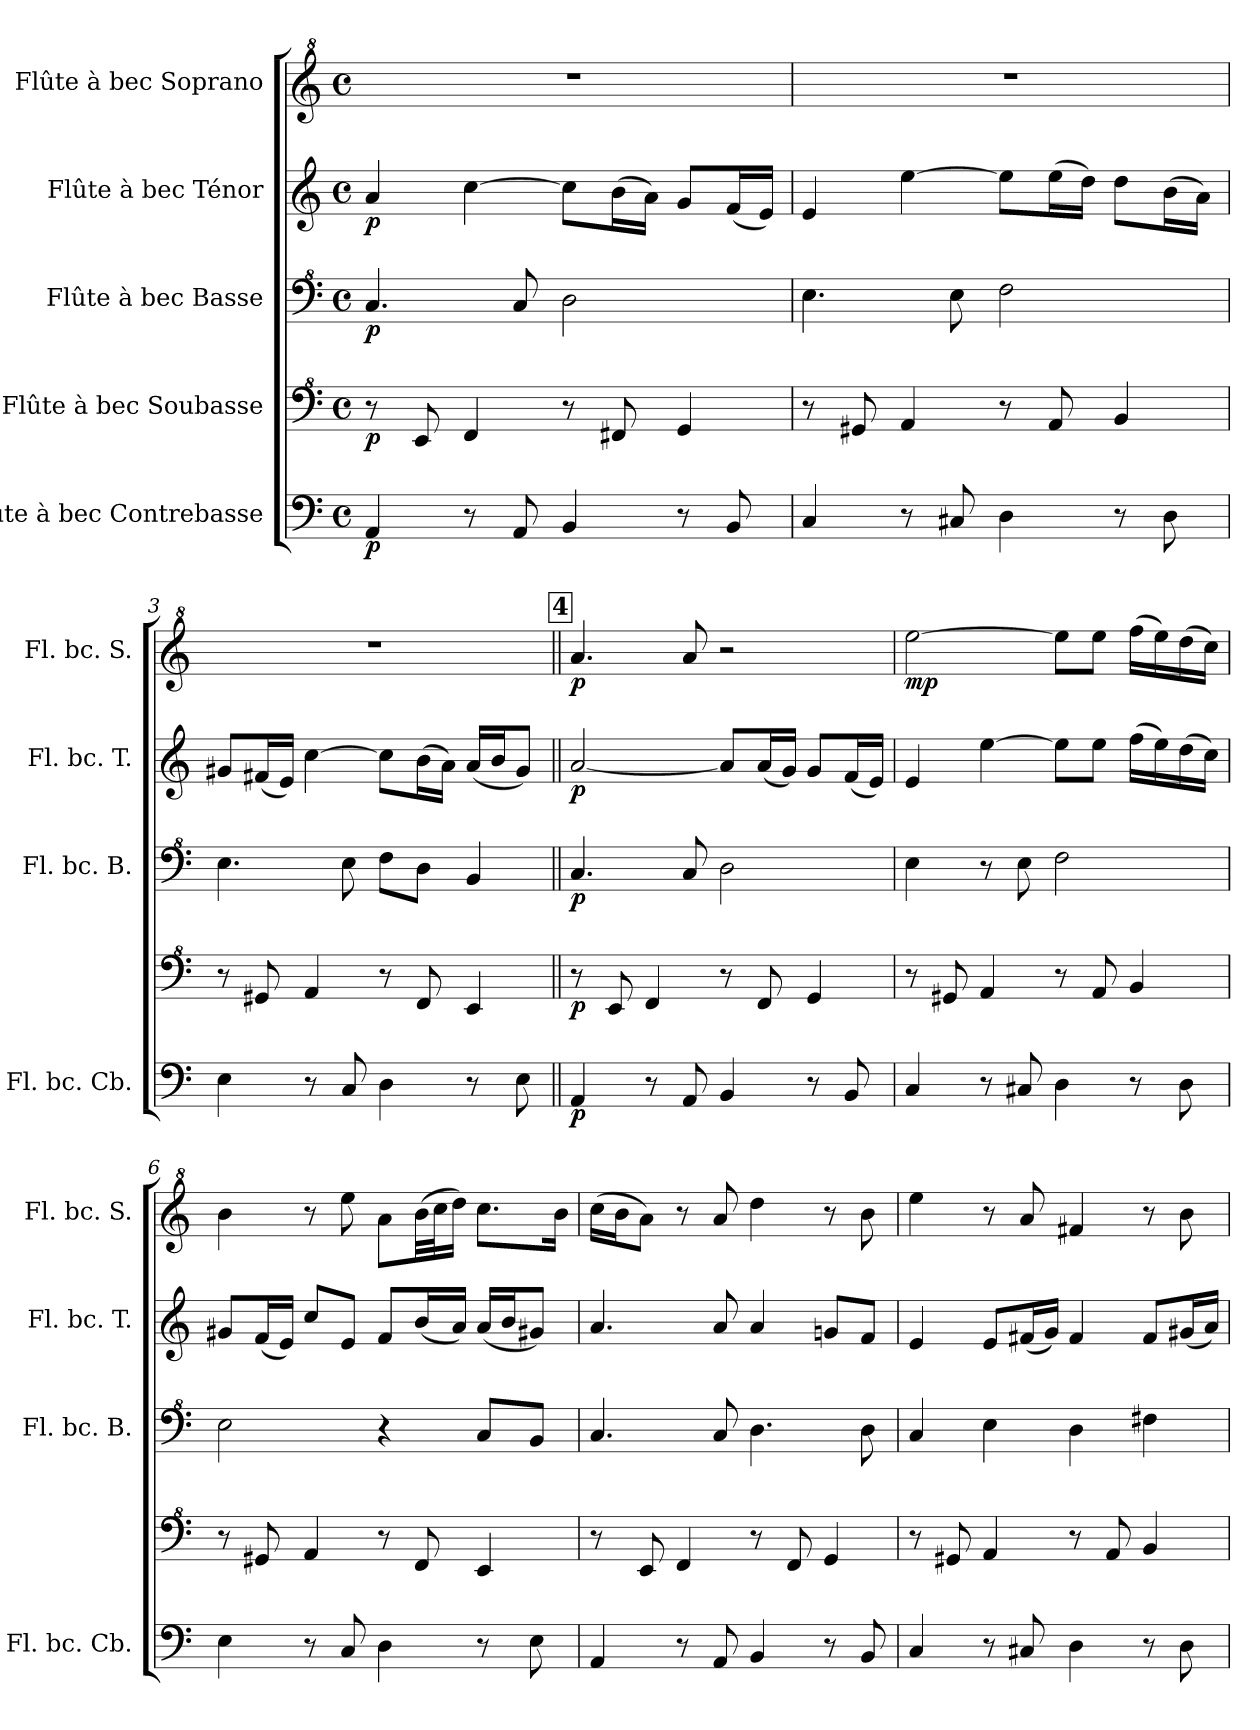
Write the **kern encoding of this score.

**kern	**dynam	**kern	**dynam	**kern	**dynam	**kern	**dynam	**kern	**dynam
*part5	*part5	*part4	*part4	*part3	*part3	*part2	*part2	*part1	*part1
*staff5	*staff5	*staff4	*staff4	*staff3	*staff3	*staff2	*staff2	*staff1	*staff1
*I"Flûte à bec Contrebasse	*	*I"Flûte à bec Soubasse	*	*I"Flûte à bec Basse	*	*I"Flûte à bec Ténor	*	*I"Flûte à bec Soprano	*
*I'Fl. bc. Cb.	*	*	*	*I'Fl. bc. B.	*	*I'Fl. bc. T.	*	*I'Fl. bc. S.	*
*clefF4	*	*clefF^4	*	*clefF^4	*	*clefG2	*	*clefG^2	*
*k[]	*	*k[]	*	*k[]	*	*k[]	*	*k[]	*
*M4/4	*	*M4/4	*	*M4/4	*	*M4/4	*	*M4/4	*
*met(c)	*	*met(c)	*	*met(c)	*	*met(c)	*	*met(c)	*
*MM50	*	*MM50	*	*MM50	*	*MM50	*	*MM50	*
=1	=1	=1	=1	=1	=1	=1	=1	=1	=1
!	!LO:DY:b	!	!LO:DY:b	!	!LO:DY:b	!	!LO:DY:b	!	!
4AA/	p	8r	p	4.c/	p	4a/	p	1r	.
.	.	8E/	.	.	.	.	.	.	.
8r	.	4F/	.	.	.	[4cc\	.	.	.
8AA/	.	.	.	8c/	.	.	.	.	.
4BB/	.	8r	.	2d\	.	8cc\L]	.	.	.
.	.	8F#X/	.	.	.	(>16b\L	.	.	.
.	.	.	.	.	.	16a\JJ)	.	.	.
8r	.	4G/	.	.	.	8g/L	.	.	.
8BB/	.	.	.	.	.	(<16f/L	.	.	.
.	.	.	.	.	.	16e/JJ)	.	.	.
=2	=2	=2	=2	=2	=2	=2	=2	=2	=2
4C/	.	8r	.	4.e\	.	4e/	.	1r	.
.	.	8G#X/	.	.	.	.	.	.	.
8r	.	4A/	.	.	.	[4ee\	.	.	.
8C#X/	.	.	.	8e\	.	.	.	.	.
4D\	.	8r	.	2f\	.	8ee\L]	.	.	.
.	.	8A/	.	.	.	(>16ee\L	.	.	.
.	.	.	.	.	.	16dd\JJ)	.	.	.
8r	.	4B/	.	.	.	8dd\L	.	.	.
8D\	.	.	.	.	.	(>16b\L	.	.	.
.	.	.	.	.	.	16a\JJ)	.	.	.
=3	=3	=3	=3	=3	=3	=3	=3	=3	=3
4E\	.	8r	.	4.e\	.	8g#X/L	.	1r	.
.	.	8G#X/	.	.	.	(<16f#X/L	.	.	.
.	.	.	.	.	.	16e/JJ)	.	.	.
8r	.	4A/	.	.	.	[4cc\	.	.	.
8C/	.	.	.	8e\	.	.	.	.	.
4D\	.	8r	.	8f\L	.	8cc\L]	.	.	.
.	.	8F/	.	8d\J	.	(>16b\L	.	.	.
.	.	.	.	.	.	16a\JJ)	.	.	.
8r	.	4E/	.	4B/	.	(<16a/LL	.	.	.
.	.	.	.	.	.	16b/J	.	.	.
8E\	.	.	.	.	.	8g#/J)	.	.	.
!!LO:LB:g=z
!!LO:REH:place=s1:a:B:fs=14:t=4
=4||	=4||	=4||	=4||	=4||	=4||	=4||	=4||	=4||	=4||
!	!LO:DY:b	!	!LO:DY:b	!	!LO:DY:b	!	!LO:DY:b	!	!LO:DY:b
4AA/	p	8r	p	4.c/	p	[2a/	p	4.aa/	p
.	.	8E/	.	.	.	.	.	.	.
8r	.	4F/	.	.	.	.	.	.	.
8AA/	.	.	.	8c/	.	.	.	8aa/	.
4BB/	.	8r	.	2d\	.	8a/L]	.	2r	.
.	.	8F/	.	.	.	(<16a/L	.	.	.
.	.	.	.	.	.	16g/JJ)	.	.	.
8r	.	4G/	.	.	.	8g/L	.	.	.
8BB/	.	.	.	.	.	(<16f/L	.	.	.
.	.	.	.	.	.	16e/JJ)	.	.	.
=5	=5	=5	=5	=5	=5	=5	=5	=5	=5
!	!	!	!	!	!	!	!	!	!LO:DY:b
4C/	.	8r	.	4e\	.	4e/	.	[2eee\	mp
.	.	8G#X/	.	.	.	.	.	.	.
8r	.	4A/	.	8r	.	[4ee\	.	.	.
8C#X/	.	.	.	8e\	.	.	.	.	.
4D\	.	8r	.	2f\	.	8ee\L]	.	8eee\L]	.
.	.	8A/	.	.	.	8ee\J	.	8eee\J	.
8r	.	4B/	.	.	.	(>16ff\LL	.	(>16fff\LL	.
.	.	.	.	.	.	16ee\)	.	16eee\)	.
8D\	.	.	.	.	.	(>16dd\	.	(>16ddd\	.
.	.	.	.	.	.	16cc\JJ)	.	16ccc\JJ)	.
=6	=6	=6	=6	=6	=6	=6	=6	=6	=6
4E\	.	8r	.	2e\	.	8g#X/L	.	4bb\	.
.	.	8G#X/	.	.	.	(<16f/L	.	.	.
.	.	.	.	.	.	16e/JJ)	.	.	.
8r	.	4A/	.	.	.	8cc/L	.	8r	.
8C/	.	.	.	.	.	8e/J	.	8eee\	.
4D\	.	8r	.	4r	.	8f/L	.	8aa\L	.
.	.	8F/	.	.	.	(<16b/L	.	(>32bb\LL	.
.	.	.	.	.	.	.	.	32ccc\J	.
.	.	.	.	.	.	16a/JJ)	.	16ddd\JJ)	.
8r	.	4E/	.	8c/L	.	(<16a/LL	.	8.ccc\L	.
.	.	.	.	.	.	16b/J	.	.	.
8E\	.	.	.	8B/J	.	8g#X/J)	.	.	.
.	.	.	.	.	.	.	.	16bb\Jk	.
!!LO:PB:g=z
=7	=7	=7	=7	=7	=7	=7	=7	=7	=7
4AA/	.	8r	.	4.c/	.	4.a/	.	(>16ccc\LL	.
.	.	.	.	.	.	.	.	16bb\J	.
.	.	8E/	.	.	.	.	.	8aa\J)	.
8r	.	4F/	.	.	.	.	.	8r	.
8AA/	.	.	.	8c/	.	8a/	.	8aa/	.
4BB/	.	8r	.	4.d\	.	4a/	.	4ddd\	.
.	.	8F/	.	.	.	.	.	.	.
8r	.	4G/	.	.	.	8gn/L	.	8r	.
8BB/	.	.	.	8d\	.	8f/J	.	8bb\	.
=8	=8	=8	=8	=8	=8	=8	=8	=8	=8
4C/	.	8r	.	4c/	.	4e/	.	4eee\	.
.	.	8G#X/	.	.	.	.	.	.	.
8r	.	4A/	.	4e\	.	8e/L	.	8r	.
8C#X/	.	.	.	.	.	(<16f#X/L	.	8aa/	.
.	.	.	.	.	.	16g/JJ)	.	.	.
4D\	.	8r	.	4d\	.	4f#/	.	4ff#X/	.
.	.	8A/	.	.	.	.	.	.	.
8r	.	4B/	.	4f#X\	.	8f#/L	.	8r	.
8D\	.	.	.	.	.	(<16g#X/L	.	8bb\	.
.	.	.	.	.	.	16a/JJ)	.	.	.
=	=	=	=	=	=	=	=	=	=
*-	*-	*-	*-	*-	*-	*-	*-	*-	*-
